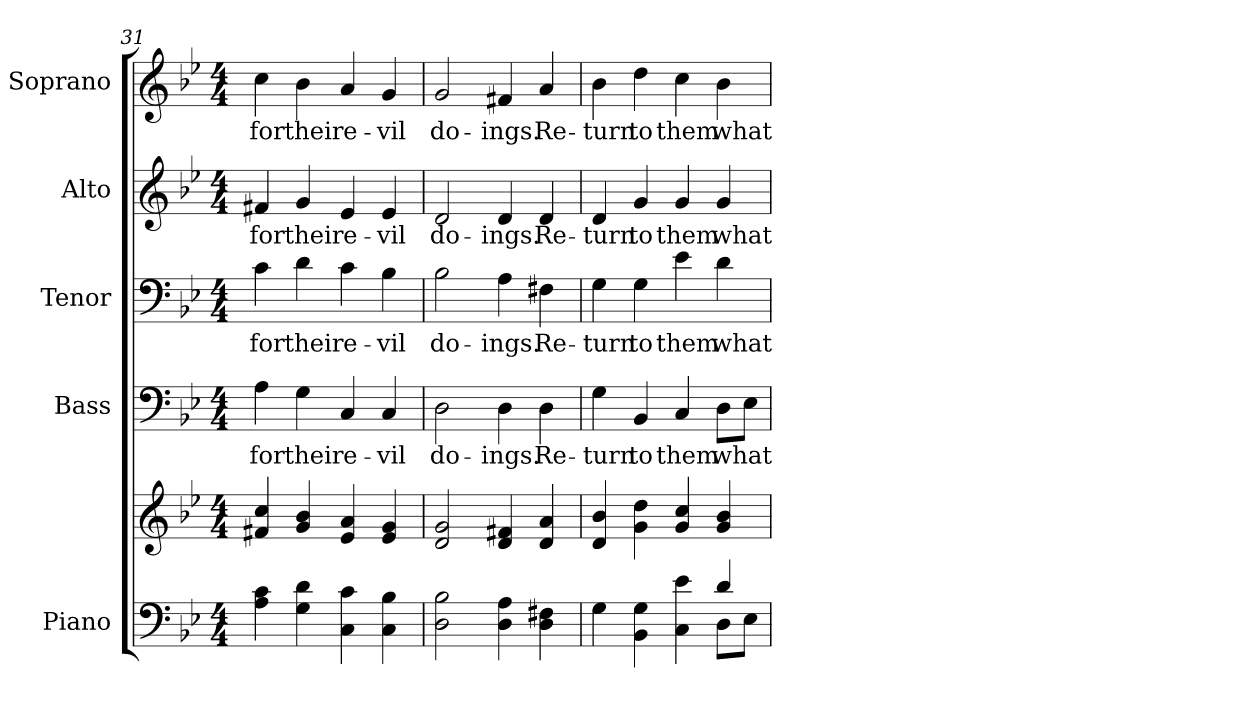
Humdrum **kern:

**kern	**kern	**kern	**text	**kern	**text	**kern	**text	**kern	**text
*part5	*part5	*part4	*part4	*part3	*part3	*part2	*part2	*part1	*part1
*staff6	*staff5	*staff4	*staff4	*staff3	*staff3	*staff2	*staff2	*staff1	*staff1
*I"Piano	*	*I"Bass	*	*I"Tenor	*	*I"Alto	*	*I"Soprano	*
*I'Pno.	*	*I'B.	*	*I'T.	*	*I'A.	*	*I'S.	*
*clefF4	*clefG2	*clefF4	*	*clefF4	*	*clefG2	*	*clefG2	*
*k[b-e-]	*k[b-e-]	*k[b-e-]	*	*k[b-e-]	*	*k[b-e-]	*	*k[b-e-]	*
*B-:	*B-:	*B-:	*	*B-:	*	*B-:	*	*B-:	*
*M4/4	*M4/4	*M4/4	*	*M4/4	*	*M4/4	*	*M4/4	*
=31	=31	=31	=31	=31	=31	=31	=31	=31	=31
!	!	!	!LO:LY:b:color=#000000	!	!	!	!	!	!
!	!	!	!	!	!LO:LY:b:color=#000000	!	!	!	!
!	!	!	!	!	!	!	!LO:LY:b:color=#000000	!	!
!	!	!	!	!	!	!	!	!	!LO:LY:b:color=#000000
4Ai\ 4ci	4f#Xi/ 4cci	4Ai\	for	4ci\	for	4f#Xi/	for	4cci\	for
!	!	!	!LO:LY:b:color=#000000	!	!	!	!	!	!
!	!	!	!	!	!LO:LY:b:color=#000000	!	!	!	!
!	!	!	!	!	!	!	!LO:LY:b:color=#000000	!	!
!	!	!	!	!	!	!	!	!	!LO:LY:b:color=#000000
4Gi\ 4di	4gi/ 4b-i	4Gi\	their	4di\	their	4gi/	their	4b-i\	their
!	!	!	!LO:LY:b:color=#000000	!	!	!	!	!	!
!	!	!	!	!	!LO:LY:b:color=#000000	!	!	!	!
!	!	!	!	!	!	!	!LO:LY:b:color=#000000	!	!
!	!	!	!	!	!	!	!	!	!LO:LY:b:color=#000000
4Ci\ 4ci	4e-i/ 4ai	4Ci/	e-	4ci\	e-	4e-i/	e-	4ai/	e-
!	!	!	!LO:LY:b:color=#000000	!	!	!	!	!	!
!	!	!	!	!	!LO:LY:b:color=#000000	!	!	!	!
!	!	!	!	!	!	!	!LO:LY:b:color=#000000	!	!
!	!	!	!	!	!	!	!	!	!LO:LY:b:color=#000000
4Ci\ 4B-i	4e-i/ 4gi	4Ci/	-vil	4B-i\	-vil	4e-i/	-vil	4gi/	-vil
=32	=32	=32	=32	=32	=32	=32	=32	=32	=32
!	!	!	!LO:LY:b:color=#000000	!	!	!	!	!	!
!	!	!	!	!	!LO:LY:b:color=#000000	!	!	!	!
!	!	!	!	!	!	!	!LO:LY:b:color=#000000	!	!
!	!	!	!	!	!	!	!	!	!LO:LY:b:color=#000000
2Di\ 2B-i	2di/ 2gi	2Di\	do-	2B-i\	do-	2di/	do-	2gi/	do-
!	!	!	!LO:LY:b:color=#000000	!	!	!	!	!	!
!	!	!	!	!	!LO:LY:b:color=#000000	!	!	!	!
!	!	!	!	!	!	!	!LO:LY:b:color=#000000	!	!
!	!	!	!	!	!	!	!	!	!LO:LY:b:color=#000000
4Di\ 4Ai	4di/ 4f#Xi	4Di\	-ings.	4Ai\	-ings.	4di/	-ings.	4f#Xi/	-ings.
!	!	!	!LO:LY:b:color=#000000	!	!	!	!	!	!
!	!	!	!	!	!LO:LY:b:color=#000000	!	!	!	!
!	!	!	!	!	!	!	!LO:LY:b:color=#000000	!	!
!	!	!	!	!	!	!	!	!	!LO:LY:b:color=#000000
4Di\ 4F#Xi	4di/ 4ai	4Di\	Re-	4F#Xi\	Re-	4di/	Re-	4ai/	Re-
!!LO:PB:g=z
=33	=33	=33	=33	=33	=33	=33	=33	=33	=33
*^	*	*	*	*	*	*	*	*	*
!	!	!	!	!LO:LY:b:color=#000000	!	!	!	!	!	!
!	!	!	!	!	!	!LO:LY:b:color=#000000	!	!	!	!
!	!	!	!	!	!	!	!	!LO:LY:b:color=#000000	!	!
!	!	!	!	!	!	!	!	!	!	!LO:LY:b:color=#000000
4Gi\	2ryy	4di/ 4b-i	4Gi\	-turn	4Gi\	-turn	4di/	-turn	4b-i\	-turn
!	!	!	!	!LO:LY:b:color=#000000	!	!	!	!	!	!
!	!	!	!	!	!	!LO:LY:b:color=#000000	!	!	!	!
!	!	!	!	!	!	!	!	!LO:LY:b:color=#000000	!	!
!	!	!	!	!	!	!	!	!	!	!LO:LY:b:color=#000000
4BB-i\ 4Gi	.	4gi\ 4ddi	4BB-i/	to	4Gi\	to	4gi/	to	4ddi\	to
!	!	!	!	!LO:LY:b:color=#000000	!	!	!	!	!	!
!	!	!	!	!	!	!LO:LY:b:color=#000000	!	!	!	!
!	!	!	!	!	!	!	!	!LO:LY:b:color=#000000	!	!
!	!	!	!	!	!	!	!	!	!	!LO:LY:b:color=#000000
4Ci\ 4e-i	4ryy	4gi/ 4cci	4Ci/	them	4e-i\	them	4gi/	them	4cci\	them
!	!	!	!	!LO:LY:b:color=#000000	!	!	!	!	!	!
!	!	!	!	!	!	!LO:LY:b:color=#000000	!	!	!	!
!	!	!	!	!	!	!	!	!LO:LY:b:color=#000000	!	!
!	!	!	!	!	!	!	!	!	!	!LO:LY:b:color=#000000
4di/	8Di\L	4gi/ 4b-i	8Di\L	what	4di\	what	4gi/	what	4b-i\	what
.	8E-i\J	.	8E-i\J	.	.	.	.	.	.	.
*v	*v	*	*	*	*	*	*	*	*	*
=	=	=	=	=	=	=	=	=	=
*-	*-	*-	*-	*-	*-	*-	*-	*-	*-
